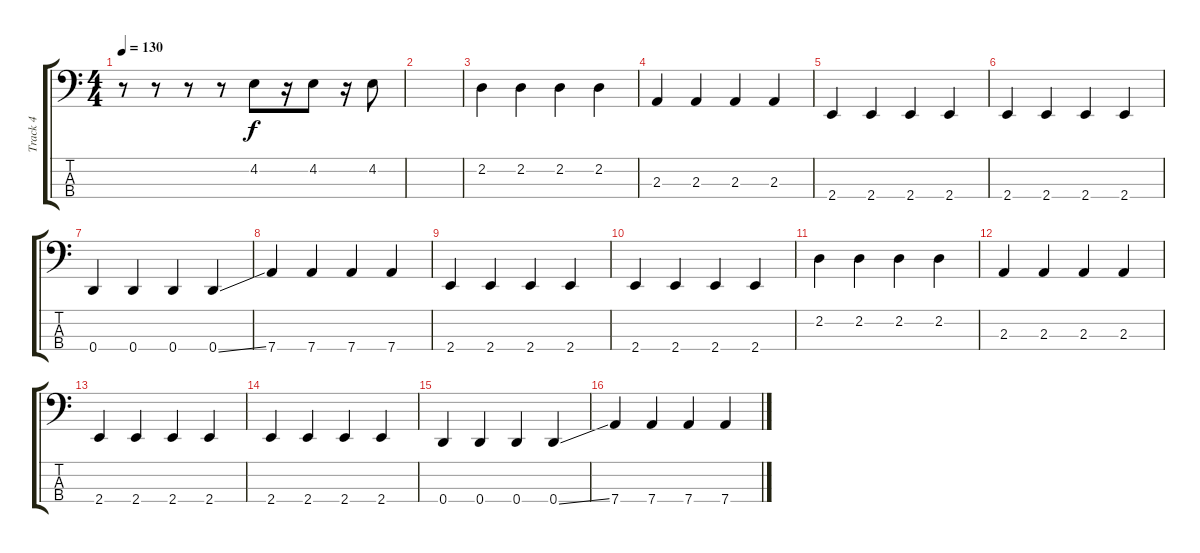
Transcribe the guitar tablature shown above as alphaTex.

\track ("Track 4" "Track 4") {instrument electricbassfinger}
\staff {score tabs}
\tuning (F2 C2 G1 D1) {hide}
\ts (4 4)
\tempo 130
\clef f4
\ks c
r.8{dy f} r.8 r.8 r.8 4.2.8 r.16 4.2.8 r.16 4.2.8 |
|
2.2.4 2.2.4 2.2.4 2.2.4 |
2.3.4 2.3.4 2.3.4 2.3.4 |
2.4.4 2.4.4 2.4.4 2.4.4 |
2.4.4 2.4.4 2.4.4 2.4.4 |
0.4.4 0.4.4 0.4.4 0.4{ss}.4 |
7.4.4 7.4.4 7.4.4 7.4.4 |
2.4.4 2.4.4 2.4.4 2.4.4 |
2.4.4 2.4.4 2.4.4 2.4.4 |
2.2.4 2.2.4 2.2.4 2.2.4 |
2.3.4 2.3.4 2.3.4 2.3.4 |
2.4.4 2.4.4 2.4.4 2.4.4 |
2.4.4 2.4.4 2.4.4 2.4.4 |
0.4.4 0.4.4 0.4.4 0.4{ss}.4 |
7.4.4 7.4.4 7.4.4 7.4.4
